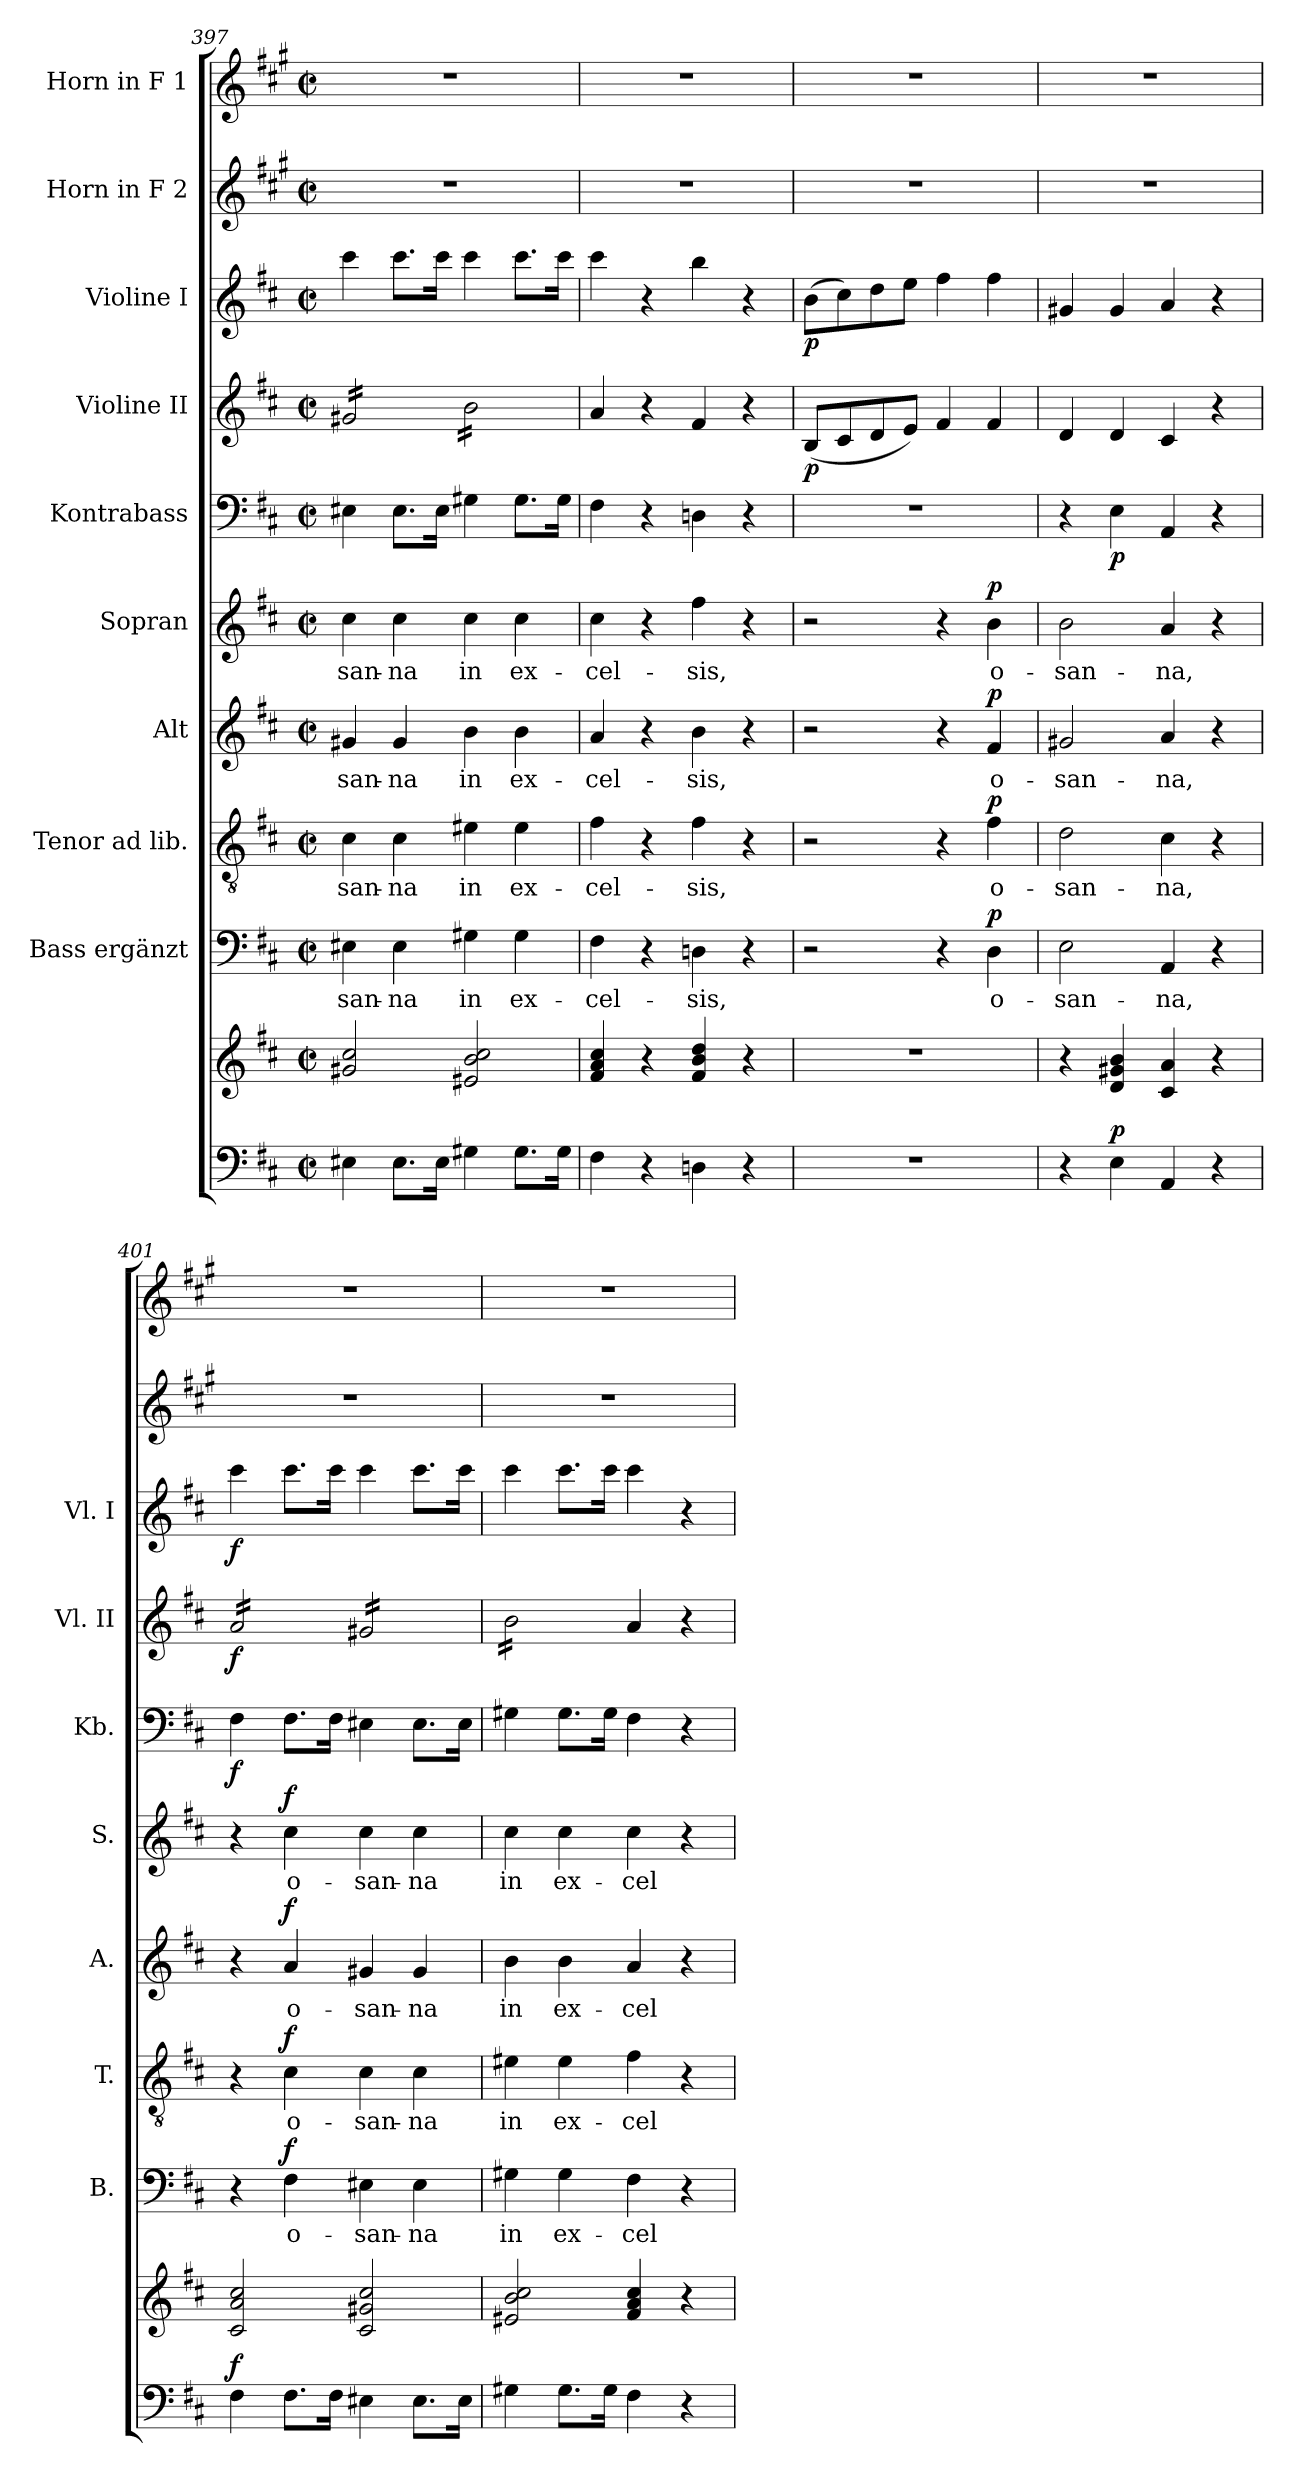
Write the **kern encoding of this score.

**kern	**kern	**dynam	**kern	**text	**dynam	**kern	**text	**dynam	**kern	**text	**dynam	**kern	**text	**dynam	**kern	**dynam	**kern	**dynam	**kern	**dynam	**kern	**kern
*part10	*part10	*part10	*part9	*part9	*part9	*part8	*part8	*part8	*part7	*part7	*part7	*part6	*part6	*part6	*part5	*part5	*part4	*part4	*part3	*part3	*part2	*part1
*staff11	*staff10	*staff10/11	*staff9	*staff9	*staff9	*staff8	*staff8	*staff8	*staff7	*staff7	*staff7	*staff6	*staff6	*staff6	*staff5	*staff5	*staff4	*staff4	*staff3	*staff3	*staff2	*staff1
*	*	*	*I"Bass ergänzt	*	*	*I"Tenor ad lib.	*	*	*I"Alt	*	*	*I"Sopran	*	*	*I"Kontrabass	*	*I"Violine II	*	*I"Violine I	*	*I"Horn in F 2	*I"Horn in F 1
*	*	*	*I'B.	*	*	*I'T.	*	*	*I'A.	*	*	*I'S.	*	*	*I'Kb.	*	*I'Vl. II	*	*I'Vl. I	*	*	*
*clefF4	*clefG2	*	*clefF4	*	*	*clefGv2	*	*	*clefG2	*	*	*clefG2	*	*	*clefF4	*	*clefG2	*	*clefG2	*	*clefG2	*clefG2
*	*	*	*	*	*	*	*	*	*	*	*	*	*	*	*ITrd7c12	*	*	*	*	*	*ITrd4c7	*ITrd4c7
*k[f#c#]	*k[f#c#]	*	*k[f#c#]	*	*	*k[f#c#]	*	*	*k[f#c#]	*	*	*k[f#c#]	*	*	*k[f#c#]	*	*k[f#c#]	*	*k[f#c#]	*	*k[f#c#]	*k[f#c#]
*D:	*D:	*	*D:	*	*	*D:	*	*	*D:	*	*	*D:	*	*	*D:	*	*D:	*	*D:	*	*D:	*D:
*M2/2	*M2/2	*	*M2/2	*	*	*M2/2	*	*	*M2/2	*	*	*M2/2	*	*	*M2/2	*	*M2/2	*	*M2/2	*	*M2/2	*M2/2
*met(c|)	*met(c|)	*	*met(c|)	*	*	*met(c|)	*	*	*met(c|)	*	*	*met(c|)	*	*	*met(c|)	*	*met(c|)	*	*met(c|)	*	*met(c|)	*met(c|)
=397	=397	=397	=397	=397	=397	=397	=397	=397	=397	=397	=397	=397	=397	=397	=397	=397	=397	=397	=397	=397	=397	=397
!	!	!	!	!LO:LY:b	!	!	!LO:LY:b	!	!	!LO:LY:b	!	!	!LO:LY:b	!	!	!	!	!	!	!	!	!
*	*	*	*	*	*	*	*	*	*	*	*	*	*	*	*	*	*tremolo	*	*	*	*	*
4E#X\	2g#X/ 2cc#/	.	4E#X\	-san-	.	4c#\	-san-	.	4g#X/	-san-	.	4cc#\	-san-	.	4EE#X\	.	16g#X/LL	.	4ccc#\	.	1r	1r
.	.	.	.	.	.	.	.	.	.	.	.	.	.	.	.	.	16g#X/	.	.	.	.	.
.	.	.	.	.	.	.	.	.	.	.	.	.	.	.	.	.	16g#X/	.	.	.	.	.
.	.	.	.	.	.	.	.	.	.	.	.	.	.	.	.	.	16g#X/	.	.	.	.	.
!	!	!	!	!LO:LY:b	!	!	!LO:LY:b	!	!	!LO:LY:b	!	!	!LO:LY:b	!	!	!	!	!	!	!	!	!
8.E#\L	.	.	4E#\	-na	.	4c#\	-na	.	4g#/	-na	.	4cc#\	-na	.	8.EE#\L	.	16g#X/	.	8.ccc#\L	.	.	.
.	.	.	.	.	.	.	.	.	.	.	.	.	.	.	.	.	16g#X/	.	.	.	.	.
.	.	.	.	.	.	.	.	.	.	.	.	.	.	.	.	.	16g#X/	.	.	.	.	.
16E#\Jk	.	.	.	.	.	.	.	.	.	.	.	.	.	.	16EE#\Jk	.	16g#X/JJ	.	16ccc#\Jk	.	.	.
!	!	!	!	!LO:LY:b	!	!	!LO:LY:b	!	!	!LO:LY:b	!	!	!LO:LY:b	!	!	!	!	!	!	!	!	!
4G#X\	2e#X/ 2b/ 2cc#/	.	4G#X\	in	.	4e#X\	in	.	4b\	in	.	4cc#\	in	.	4GG#X\	.	16b\LL	.	4ccc#\	.	.	.
.	.	.	.	.	.	.	.	.	.	.	.	.	.	.	.	.	16b\	.	.	.	.	.
.	.	.	.	.	.	.	.	.	.	.	.	.	.	.	.	.	16b\	.	.	.	.	.
.	.	.	.	.	.	.	.	.	.	.	.	.	.	.	.	.	16b\	.	.	.	.	.
!	!	!	!	!LO:LY:b	!	!	!LO:LY:b	!	!	!LO:LY:b	!	!	!LO:LY:b	!	!	!	!	!	!	!	!	!
8.G#\L	.	.	4G#\	ex-	.	4e#\	ex-	.	4b\	ex-	.	4cc#\	ex-	.	8.GG#\L	.	16b\	.	8.ccc#\L	.	.	.
.	.	.	.	.	.	.	.	.	.	.	.	.	.	.	.	.	16b\	.	.	.	.	.
.	.	.	.	.	.	.	.	.	.	.	.	.	.	.	.	.	16b\	.	.	.	.	.
16G#\Jk	.	.	.	.	.	.	.	.	.	.	.	.	.	.	16GG#\Jk	.	16b\JJ	.	16ccc#\Jk	.	.	.
*	*	*	*	*	*	*	*	*	*	*	*	*	*	*	*	*	*Xtremolo	*	*	*	*	*
=398	=398	=398	=398	=398	=398	=398	=398	=398	=398	=398	=398	=398	=398	=398	=398	=398	=398	=398	=398	=398	=398	=398
!	!	!	!	!LO:LY:b	!	!	!LO:LY:b	!	!	!LO:LY:b	!	!	!LO:LY:b	!	!	!	!	!	!	!	!	!
4F#\	4f#/ 4a/ 4cc#/	.	4F#\	-cel-	.	4f#\	-cel-	.	4a/	-cel-	.	4cc#\	-cel-	.	4FF#\	.	4a/	.	4ccc#\	.	1r	1r
4r	4r	.	4r	.	.	4r	.	.	4r	.	.	4r	.	.	4r	.	4r	.	4r	.	.	.
!	!	!	!	!LO:LY:b	!	!	!LO:LY:b	!	!	!LO:LY:b	!	!	!LO:LY:b	!	!	!	!	!	!	!	!	!
4Dn\	4f#/ 4b/ 4dd/	.	4Dn\	-sis,	.	4f#\	-sis,	.	4b\	-sis,	.	4ff#\	-sis,	.	4DDn\	.	4f#/	.	4bb\	.	.	.
4r	4r	.	4r	.	.	4r	.	.	4r	.	.	4r	.	.	4r	.	4r	.	4r	.	.	.
=399	=399	=399	=399	=399	=399	=399	=399	=399	=399	=399	=399	=399	=399	=399	=399	=399	=399	=399	=399	=399	=399	=399
!	!	!	!	!	!	!	!	!	!	!	!	!	!	!	!	!	!	!LO:DY:b	!	!LO:DY:b	!	!
1r	1r	.	2r	.	.	2r	.	.	2r	.	.	2r	.	.	1r	.	(<8B/L	p	(>8b\L	p	1r	1r
.	.	.	.	.	.	.	.	.	.	.	.	.	.	.	.	.	8c#/	.	8cc#\)	.	.	.
.	.	.	.	.	.	.	.	.	.	.	.	.	.	.	.	.	8d/	.	8dd\	.	.	.
.	.	.	.	.	.	.	.	.	.	.	.	.	.	.	.	.	8e/J)	.	8ee\J	.	.	.
.	.	.	4r	.	.	4r	.	.	4r	.	.	4r	.	.	.	.	4f#/	.	4ff#\	.	.	.
!	!	!	!	!LO:LY:b	!LO:DY:a	!	!LO:LY:b	!LO:DY:a	!	!LO:LY:b	!LO:DY:a	!	!LO:LY:b	!LO:DY:a	!	!	!	!	!	!	!	!
.	.	.	4D\	o-	p	4f#\	o-	p	4f#/	o-	p	4b\	o-	p	.	.	4f#/	.	4ff#\	.	.	.
=400	=400	=400	=400	=400	=400	=400	=400	=400	=400	=400	=400	=400	=400	=400	=400	=400	=400	=400	=400	=400	=400	=400
!	!	!	!	!LO:LY:b	!	!	!LO:LY:b	!	!	!LO:LY:b	!	!	!LO:LY:b	!	!	!	!	!	!	!	!	!
4r	4r	.	2E\	-san-	.	2d\	-san-	.	2g#X/	-san-	.	2b\	-san-	.	4r	.	4d/	.	4g#X/	.	1r	1r
!	!	!LO:DY:a=2	!	!	!	!	!	!	!	!	!	!	!	!	!	!LO:DY:b	!	!	!	!	!	!
4E\	4d/ 4g#X/ 4b/	p	.	.	.	.	.	.	.	.	.	.	.	.	4EE\	p	4d/	.	4g#/	.	.	.
!	!	!	!	!LO:LY:b	!	!	!LO:LY:b	!	!	!LO:LY:b	!	!	!LO:LY:b	!	!	!	!	!	!	!	!	!
4AA/	4c#/ 4a/	.	4AA/	-na,	.	4c#\	-na,	.	4a/	-na,	.	4a/	-na,	.	4AAA/	.	4c#/	.	4a/	.	.	.
4r	4r	.	4r	.	.	4r	.	.	4r	.	.	4r	.	.	4r	.	4r	.	4r	.	.	.
!!LO:PB:g=z
=401	=401	=401	=401	=401	=401	=401	=401	=401	=401	=401	=401	=401	=401	=401	=401	=401	=401	=401	=401	=401	=401	=401
!	!	!LO:DY:a=2	!	!	!	!	!	!	!	!	!	!	!	!	!	!LO:DY:b	!	!LO:DY:b	!	!LO:DY:b	!	!
*	*	*	*	*	*	*	*	*	*	*	*	*	*	*	*	*	*tremolo	*	*	*	*	*
4F#\	2c#/ 2a/ 2cc#/	f	4r	.	.	4r	.	.	4r	.	.	4r	.	.	4FF#\	f	16a/LL	f	4ccc#\	f	1r	1r
.	.	.	.	.	.	.	.	.	.	.	.	.	.	.	.	.	16a/	.	.	.	.	.
.	.	.	.	.	.	.	.	.	.	.	.	.	.	.	.	.	16a/	.	.	.	.	.
.	.	.	.	.	.	.	.	.	.	.	.	.	.	.	.	.	16a/	.	.	.	.	.
!	!	!	!	!LO:LY:b	!LO:DY:a	!	!LO:LY:b	!LO:DY:a	!	!LO:LY:b	!LO:DY:a	!	!LO:LY:b	!LO:DY:a	!	!	!	!	!	!	!	!
8.F#\L	.	.	4F#\	o-	f	4c#\	o-	f	4a/	o-	f	4cc#\	o-	f	8.FF#\L	.	16a/	.	8.ccc#\L	.	.	.
.	.	.	.	.	.	.	.	.	.	.	.	.	.	.	.	.	16a/	.	.	.	.	.
.	.	.	.	.	.	.	.	.	.	.	.	.	.	.	.	.	16a/	.	.	.	.	.
16F#\Jk	.	.	.	.	.	.	.	.	.	.	.	.	.	.	16FF#\Jk	.	16a/JJ	.	16ccc#\Jk	.	.	.
!	!	!	!	!LO:LY:b	!	!	!LO:LY:b	!	!	!LO:LY:b	!	!	!LO:LY:b	!	!	!	!	!	!	!	!	!
4E#X\	2c#/ 2g#X/ 2cc#/	.	4E#X\	-san-	.	4c#\	-san-	.	4g#X/	-san-	.	4cc#\	-san-	.	4EE#X\	.	16g#X/LL	.	4ccc#\	.	.	.
.	.	.	.	.	.	.	.	.	.	.	.	.	.	.	.	.	16g#X/	.	.	.	.	.
.	.	.	.	.	.	.	.	.	.	.	.	.	.	.	.	.	16g#X/	.	.	.	.	.
.	.	.	.	.	.	.	.	.	.	.	.	.	.	.	.	.	16g#X/	.	.	.	.	.
!	!	!	!	!LO:LY:b	!	!	!LO:LY:b	!	!	!LO:LY:b	!	!	!LO:LY:b	!	!	!	!	!	!	!	!	!
8.E#\L	.	.	4E#\	-na	.	4c#\	-na	.	4g#/	-na	.	4cc#\	-na	.	8.EE#\L	.	16g#X/	.	8.ccc#\L	.	.	.
.	.	.	.	.	.	.	.	.	.	.	.	.	.	.	.	.	16g#X/	.	.	.	.	.
.	.	.	.	.	.	.	.	.	.	.	.	.	.	.	.	.	16g#X/	.	.	.	.	.
16E#\Jk	.	.	.	.	.	.	.	.	.	.	.	.	.	.	16EE#\Jk	.	16g#X/JJ	.	16ccc#\Jk	.	.	.
=402	=402	=402	=402	=402	=402	=402	=402	=402	=402	=402	=402	=402	=402	=402	=402	=402	=402	=402	=402	=402	=402	=402
!	!	!	!	!LO:LY:b	!	!	!LO:LY:b	!	!	!LO:LY:b	!	!	!LO:LY:b	!	!	!	!	!	!	!	!	!
4G#X\	2e#X/ 2b/ 2cc#/	.	4G#X\	in	.	4e#X\	in	.	4b\	in	.	4cc#\	in	.	4GG#X\	.	16b\LL	.	4ccc#\	.	1r	1r
.	.	.	.	.	.	.	.	.	.	.	.	.	.	.	.	.	16b\	.	.	.	.	.
.	.	.	.	.	.	.	.	.	.	.	.	.	.	.	.	.	16b\	.	.	.	.	.
.	.	.	.	.	.	.	.	.	.	.	.	.	.	.	.	.	16b\	.	.	.	.	.
!	!	!	!	!LO:LY:b	!	!	!LO:LY:b	!	!	!LO:LY:b	!	!	!LO:LY:b	!	!	!	!	!	!	!	!	!
8.G#\L	.	.	4G#\	ex-	.	4e#\	ex-	.	4b\	ex-	.	4cc#\	ex-	.	8.GG#\L	.	16b\	.	8.ccc#\L	.	.	.
.	.	.	.	.	.	.	.	.	.	.	.	.	.	.	.	.	16b\	.	.	.	.	.
.	.	.	.	.	.	.	.	.	.	.	.	.	.	.	.	.	16b\	.	.	.	.	.
16G#\Jk	.	.	.	.	.	.	.	.	.	.	.	.	.	.	16GG#\Jk	.	16b\JJ	.	16ccc#\Jk	.	.	.
*	*	*	*	*	*	*	*	*	*	*	*	*	*	*	*	*	*Xtremolo	*	*	*	*	*
!	!	!	!	!LO:LY:b	!	!	!LO:LY:b	!	!	!LO:LY:b	!	!	!LO:LY:b	!	!	!	!	!	!	!	!	!
4F#\	4f#/ 4a/ 4cc#/	.	4F#\	-cel-	.	4f#\	-cel-	.	4a/	-cel-	.	4cc#\	-cel-	.	4FF#\	.	4a/	.	4ccc#\	.	.	.
4r	4r	.	4r	.	.	4r	.	.	4r	.	.	4r	.	.	4r	.	4r	.	4r	.	.	.
=	=	=	=	=	=	=	=	=	=	=	=	=	=	=	=	=	=	=	=	=	=	=
*-	*-	*-	*-	*-	*-	*-	*-	*-	*-	*-	*-	*-	*-	*-	*-	*-	*-	*-	*-	*-	*-	*-
